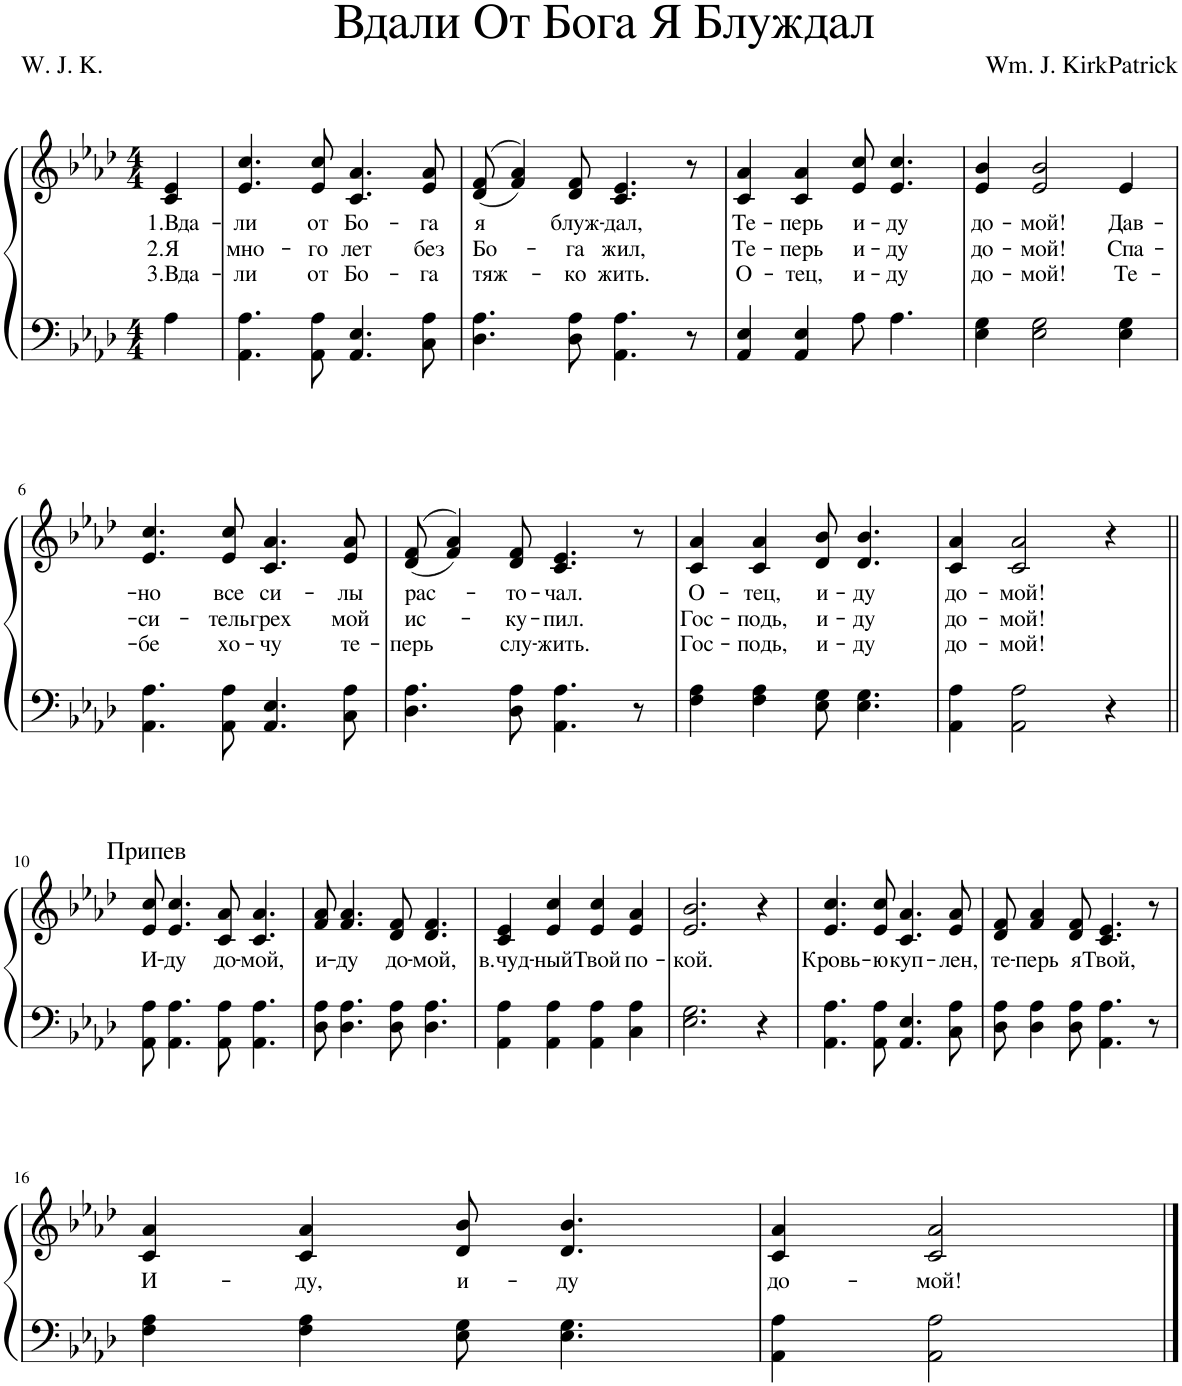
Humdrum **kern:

**kern	**kern	**text	**text	**text
*part1	*part1	*part1	*part1	*part1
*staff2	*staff1	*staff1	*staff1	*staff1
*I"Piano	*	*	*	*
*I'Pno.	*	*	*	*
*clefF4	*clefG2	*	*	*
*k[b-e-a-d-]	*k[b-e-a-d-]	*	*	*
*M4/4	*M4/4	*	*	*
=1	=1	=1	=1	=1
!	!	!LO:LY:b	!LO:LY:b	!LO:LY:b
4A-\	4c/ 4e-/	1.Вда-	2.Я	3.Вда-
=2	=2	=2	=2	=2
!	!	!LO:LY:b	!LO:LY:b	!LO:LY:b
4.AA-\ 4.A-\	4.e-/ 4.cc/	-ли	мно-	-ли
!	!	!LO:LY:b	!LO:LY:b	!LO:LY:b
8AA-\ 8A-\	8e-/ 8cc/	от	-го	от
!	!	!LO:LY:b	!LO:LY:b	!LO:LY:b
4.AA-/ 4.E-/	4.c/ 4.a-/	Бо-	лет	Бо-
!	!	!LO:LY:b	!LO:LY:b	!LO:LY:b
8C\ 8A-\	8e-/ 8a-/	-га	без	-га
=3	=3	=3	=3	=3
!	!	!LO:LY:b	!LO:LY:b	!LO:LY:b
4.D-\ 4.A-\	(>(8d-/ 8f/	я	Бо-	тяж-
.	4f/ 4a-/))	.	.	.
!	!	!LO:LY:b	!LO:LY:b	!LO:LY:b
8D-\ 8A-\	8d-/ 8f/	блуж-	-га	-ко
!	!	!LO:LY:b	!LO:LY:b	!LO:LY:b
4.AA-\ 4.A-\	4.c/ 4.e-/	-дал,	жил,	жить.
8r	8r	.	.	.
=4	=4	=4	=4	=4
!	!	!LO:LY:b	!LO:LY:b	!LO:LY:b
4AA-/ 4E-/	4c/ 4a-/	Те-	Те-	О-
!	!	!LO:LY:b	!LO:LY:b	!LO:LY:b
4AA-/ 4E-/	4c/ 4a-/	-перь	-перь	-тец,
!	!	!LO:LY:b	!LO:LY:b	!LO:LY:b
8A-\	8e-/ 8cc/	и-	и-	и-
!	!	!LO:LY:b	!LO:LY:b	!LO:LY:b
4.A-\	4.e-/ 4.cc/	-ду	-ду	-ду
=5	=5	=5	=5	=5
!	!	!LO:LY:b	!LO:LY:b	!LO:LY:b
4E-\ 4G\	4e-/ 4b-/	до-	до-	до-
!	!	!LO:LY:b	!LO:LY:b	!LO:LY:b
2E-\ 2G\	2e-/ 2b-/	-мой!	-мой!	-мой!
!	!	!LO:LY:b	!LO:LY:b	!LO:LY:b
4E-\ 4G\	4e-/	Дав-	Спа-	Те-
!!LO:LB:g=z
=6	=6	=6	=6	=6
!	!	!LO:LY:b	!LO:LY:b	!LO:LY:b
4.AA-\ 4.A-\	4.e-/ 4.cc/	-но	-си-	-бе
!	!	!LO:LY:b	!LO:LY:b	!LO:LY:b
8AA-\ 8A-\	8e-/ 8cc/	все	-тель	хо-
!	!	!LO:LY:b	!LO:LY:b	!LO:LY:b
4.AA-/ 4.E-/	4.c/ 4.a-/	си-	грех	-чу
!	!	!LO:LY:b	!LO:LY:b	!LO:LY:b
8C\ 8A-\	8e-/ 8a-/	-лы	мой	те-
=7	=7	=7	=7	=7
!	!	!LO:LY:b	!LO:LY:b	!LO:LY:b
4.D-\ 4.A-\	(>(8d-/ 8f/	рас-	ис-	-перь
.	4f/ 4a-/))	.	.	.
!	!	!LO:LY:b	!LO:LY:b	!LO:LY:b
8D-\ 8A-\	8d-/ 8f/	-то-	-ку-	слу-
!	!	!LO:LY:b	!LO:LY:b	!LO:LY:b
4.AA-\ 4.A-\	4.c/ 4.e-/	-чал.	-пил.	-жить.
8r	8r	.	.	.
=8	=8	=8	=8	=8
!	!	!LO:LY:b	!LO:LY:b	!LO:LY:b
4F\ 4A-\	4c/ 4a-/	О-	Гос-	Гос-
!	!	!LO:LY:b	!LO:LY:b	!LO:LY:b
4F\ 4A-\	4c/ 4a-/	-тец,	-подь,	-подь,
!	!	!LO:LY:b	!LO:LY:b	!LO:LY:b
8E-\ 8G\	8d-/ 8b-/	и-	и-	и-
!	!	!LO:LY:b	!LO:LY:b	!LO:LY:b
4.E-\ 4.G\	4.d-/ 4.b-/	-ду	-ду	-ду
=9	=9	=9	=9	=9
!	!	!LO:LY:b	!LO:LY:b	!LO:LY:b
4AA-\ 4A-\	4c/ 4a-/	до-	до-	до-
!	!	!LO:LY:b	!LO:LY:b	!LO:LY:b
2AA-\ 2A-\	2c/ 2a-/	-мой!	-мой!	-мой!
4r	4r	.	.	.
!!LO:LB:g=z
=10||	=10||	=10||	=10||	=10||
!	!LO:TX:a:t=Припев	!	!	!
!	!	!LO:LY:b	!	!
8AA-\ 8A-\	8e-/ 8cc/	И-	.	.
!	!	!LO:LY:b	!	!
4.AA-\ 4.A-\	4.e-/ 4.cc/	-ду	.	.
!	!	!LO:LY:b	!	!
8AA-\ 8A-\	8c/ 8a-/	до-	.	.
!	!	!LO:LY:b	!	!
4.AA-\ 4.A-\	4.c/ 4.a-/	-мой,	.	.
=11	=11	=11	=11	=11
!	!	!LO:LY:b	!	!
8D-\ 8A-\	8f/ 8a-/	и-	.	.
!	!	!LO:LY:b	!	!
4.D-\ 4.A-\	4.f/ 4.a-/	-ду	.	.
!	!	!LO:LY:b	!	!
8D-\ 8A-\	8d-/ 8f/	до-	.	.
!	!	!LO:LY:b	!	!
4.D-\ 4.A-\	4.d-/ 4.f/	-мой,	.	.
=12	=12	=12	=12	=12
!	!	!LO:LY:b	!	!
4AA-\ 4A-\	4c/ 4e-/	в.чуд-	.	.
!	!	!LO:LY:b	!	!
4AA-\ 4A-\	4e-/ 4cc/	-ный	.	.
!	!	!LO:LY:b	!	!
4AA-\ 4A-\	4e-/ 4cc/	Твой	.	.
!	!	!LO:LY:b	!	!
4C\ 4A-\	4e-/ 4a-/	по-	.	.
=13	=13	=13	=13	=13
!	!	!LO:LY:b	!	!
2.E-\ 2.G\	2.e-/ 2.b-/	-кой.	.	.
4r	4r	.	.	.
=14	=14	=14	=14	=14
!	!	!LO:LY:b	!	!
4.AA-\ 4.A-\	4.e-/ 4.cc/	Кровь-	.	.
!	!	!LO:LY:b	!	!
8AA-\ 8A-\	8e-/ 8cc/	-ю	.	.
!	!	!LO:LY:b	!	!
4.AA-/ 4.E-/	4.c/ 4.a-/	куп-	.	.
!	!	!LO:LY:b	!	!
8C\ 8A-\	8e-/ 8a-/	-лен,	.	.
=15	=15	=15	=15	=15
!	!	!LO:LY:b	!	!
8D-\ 8A-\	8d-/ 8f/	те-	.	.
!	!	!LO:LY:b	!	!
4D-\ 4A-\	4f/ 4a-/	-перь	.	.
!	!	!LO:LY:b	!	!
8D-\ 8A-\	8d-/ 8f/	я	.	.
!	!	!LO:LY:b	!	!
4.AA-\ 4.A-\	4.c/ 4.e-/	Твой,	.	.
8r	8r	.	.	.
!!LO:LB:g=z
=16	=16	=16	=16	=16
!	!	!LO:LY:b	!	!
4F\ 4A-\	4c/ 4a-/	И-	.	.
!	!	!LO:LY:b	!	!
4F\ 4A-\	4c/ 4a-/	-ду,	.	.
!	!	!LO:LY:b	!	!
8E-\ 8G\	8d-/ 8b-/	и-	.	.
!	!	!LO:LY:b	!	!
4.E-\ 4.G\	4.d-/ 4.b-/	-ду	.	.
=17	=17	=17	=17	=17
!	!	!LO:LY:b	!	!
4AA-\ 4A-\	4c/ 4a-/	до-	.	.
!	!	!LO:LY:b	!	!
2AA-\ 2A-\	2c/ 2a-/	-мой!	.	.
==	==	==	==	==
*-	*-	*-	*-	*-
